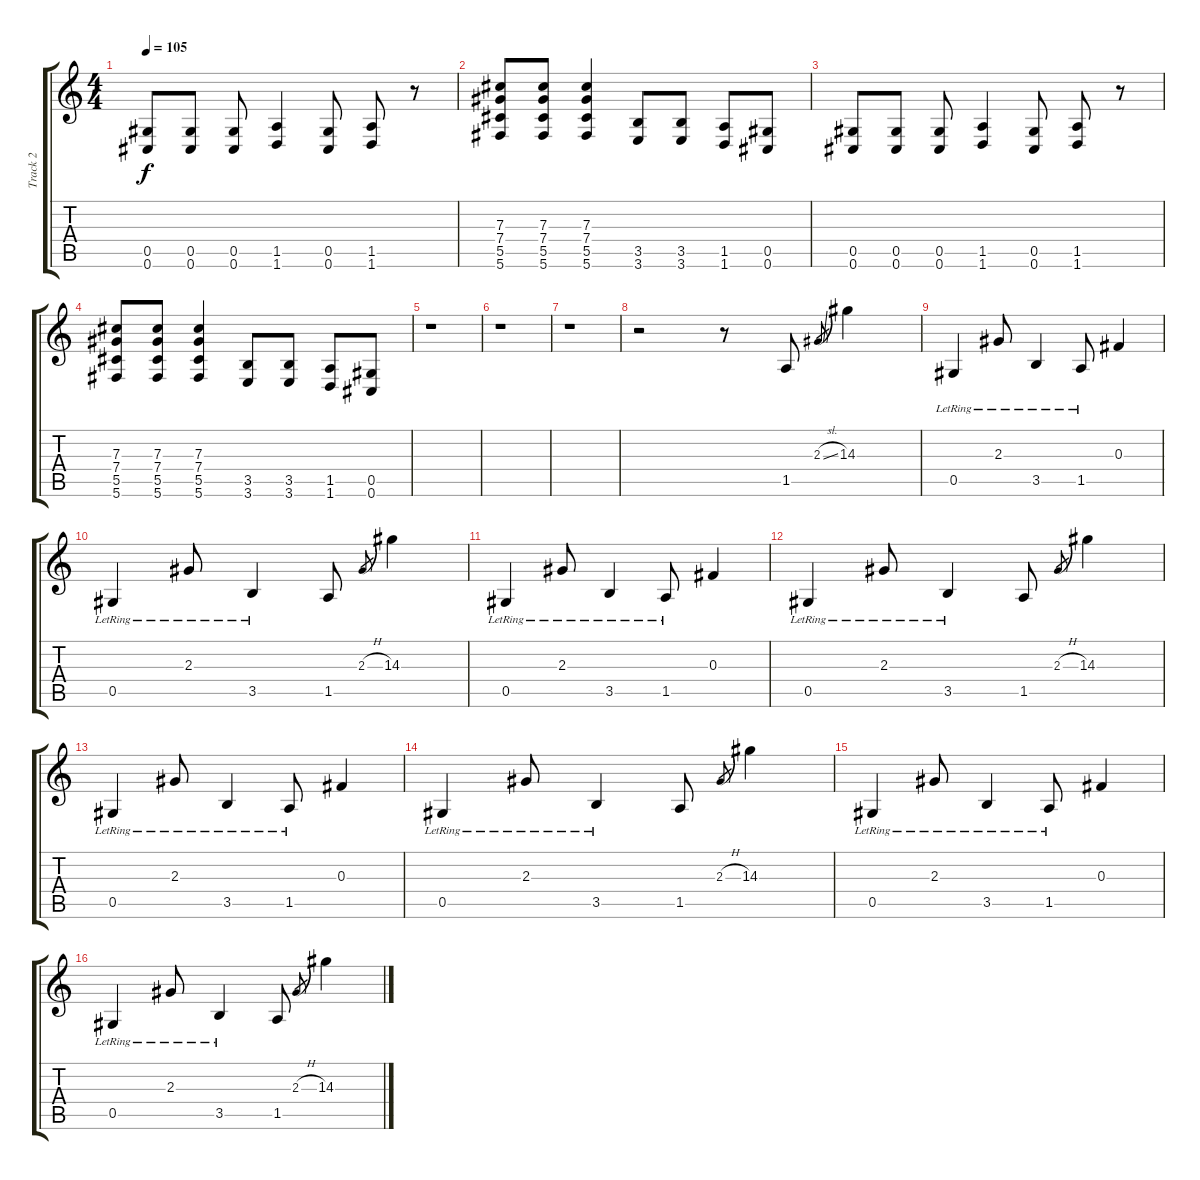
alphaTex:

\track ("Track 2" "Track 2") {instrument distortionguitar}
\staff {score tabs}
\tuning (Eb4 Bb3 Gb3 Db3 Ab2 Db2) {hide}
\ts (4 4)
\tempo 105
\clef g2
\ks c
(0.5 0.6).8{dy f} (0.5 0.6).8 (0.5 0.6).8 (1.5 1.6).4 (0.5 0.6).8 (1.5 1.6).8 r.8 |
(7.3 7.4 5.5 5.6).8 (7.3 7.4 5.5 5.6).8 (7.3 7.4 5.5 5.6).4 (3.5 3.6).8 (3.5 3.6).8 (1.5 1.6).8 (0.5 0.6).8 |
(0.5 0.6).8 (0.5 0.6).8 (0.5 0.6).8 (1.5 1.6).4 (0.5 0.6).8 (1.5 1.6).8 r.8 |
(7.3 7.4 5.5 5.6).8 (7.3 7.4 5.5 5.6).8 (7.3 7.4 5.5 5.6).4 (3.5 3.6).8 (3.5 3.6).8 (1.5 1.6).8 (0.5 0.6).8 |
r.1 |
r.1 |
r.1 |
r.2 r.8 1.5.8 2.3{sl}.8{gr} 14.3.4 |
0.5{lr}.4 2.3{lr}.8 3.5{lr}.4 1.5{lr}.8 0.3.4 |
0.5{lr}.4 2.3{lr}.8 3.5{lr}.4 1.5.8 2.3{h}.8{gr} 14.3.4 |
0.5{lr}.4 2.3{lr}.8 3.5{lr}.4 1.5{lr}.8 0.3.4 |
0.5{lr}.4 2.3{lr}.8 3.5{lr}.4 1.5.8 2.3{h}.8{gr} 14.3.4 |
0.5{lr}.4 2.3{lr}.8 3.5{lr}.4 1.5{lr}.8 0.3.4 |
0.5{lr}.4 2.3{lr}.8 3.5{lr}.4 1.5.8 2.3{h}.8{gr} 14.3.4 |
0.5{lr}.4 2.3{lr}.8 3.5{lr}.4 1.5{lr}.8 0.3.4 |
0.5{lr}.4 2.3{lr}.8 3.5{lr}.4 1.5.8 2.3{h}.8{gr} 14.3.4
